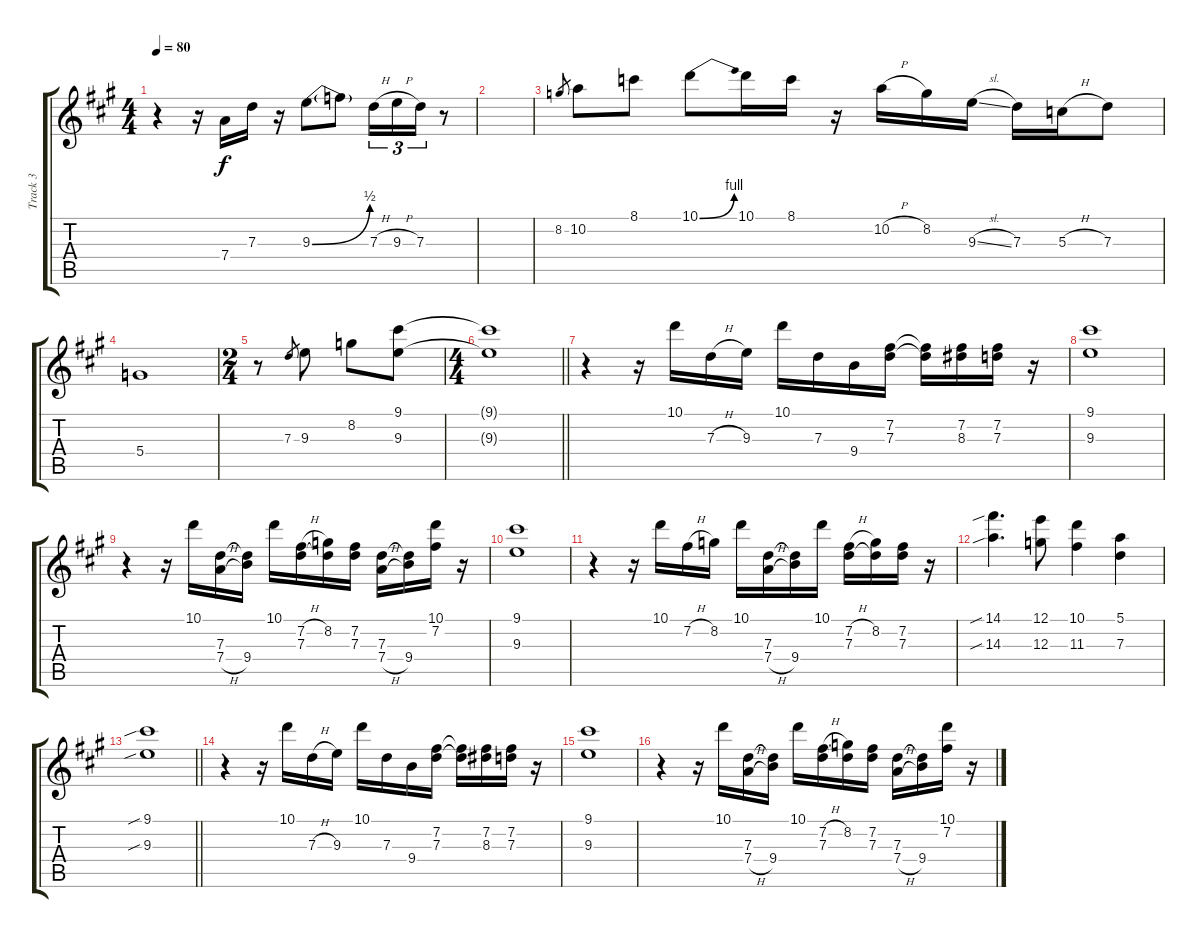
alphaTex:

\track ("Track 3" "Track 3") {instrument electricguitarclean}
\staff {score tabs}
\tuning (E4 B3 G3 D3 A2 E2) {hide}
\ts (4 4)
\tempo 80
\clef g2
\ks a
r.4{dy f} r.16 7.4.16 7.3.16 r.16 9.3{be (bend 0 0 60 2)}.8 9.3{t}.8 7.3{h}.16{tu (3 2)} 9.3{h}.16{tu (3 2)} 7.3.16{tu (3 2)} r.8 |
|
8.2.8{gr} 10.2.8 8.1.8 10.1{be (bend 0 0 60 4)}.8 10.1.16 8.1.16 r.16 10.2{h}.16 8.2.16 9.3{sl}.16 7.3.16 5.3{h}.16 7.3.8 |
5.4.1 |
\ts (2 4)
r.8 7.3.8{gr} 9.3.8 8.2.8 (9.1 9.3).8 |
\ts (4 4)
\barLineRight lightlight
(9.1{t} 9.3{t}).1 |
r.4 r.16 10.1.16 7.3{h}.16 9.3.16 10.1.16 7.3.16 9.4.16 (7.2 7.3).16 (7.2{t} 7.3{t}).16 (7.2 8.3).16 (7.2 7.3).16 r.16 |
(9.1 9.3).1 |
r.4 r.16 10.1.16 (7.3 7.4{h}).16 (7.3{t} 9.4).16 10.1.16 (7.2{h} 7.3).16 (8.2 7.3{t}).16 (7.2 7.3).16 (7.3 7.4{h}).16 (7.3{t} 9.4).16 (10.1 7.2).16 r.16 |
(9.1 9.3).1 |
r.4 r.16 10.1.16 7.2{h}.16 8.2.16 10.1.16 (7.3 7.4{h}).16 (7.3{t} 9.4).16 10.1.16 (7.2{h} 7.3).16 (8.2 7.3{t}).16 (7.2 7.3).16 r.16 |
(14.1{sib} 14.3{sib}).4{d} (12.1 12.3).8 (10.1 11.3).4 (5.1 7.3).4 |
\barLineRight lightlight
(9.1{sib} 9.3{sib}).1 |
r.4 r.16 10.1.16 7.3{h}.16 9.3.16 10.1.16 7.3.16 9.4.16 (7.2 7.3).16 (7.2{t} 7.3{t}).16 (7.2 8.3).16 (7.2 7.3).16 r.16 |
(9.1 9.3).1 |
r.4 r.16 10.1.16 (7.3 7.4{h}).16 (7.3{t} 9.4).16 10.1.16 (7.2{h} 7.3).16 (8.2 7.3{t}).16 (7.2 7.3).16 (7.3 7.4{h}).16 (7.3{t} 9.4).16 (10.1 7.2).16 r.16
